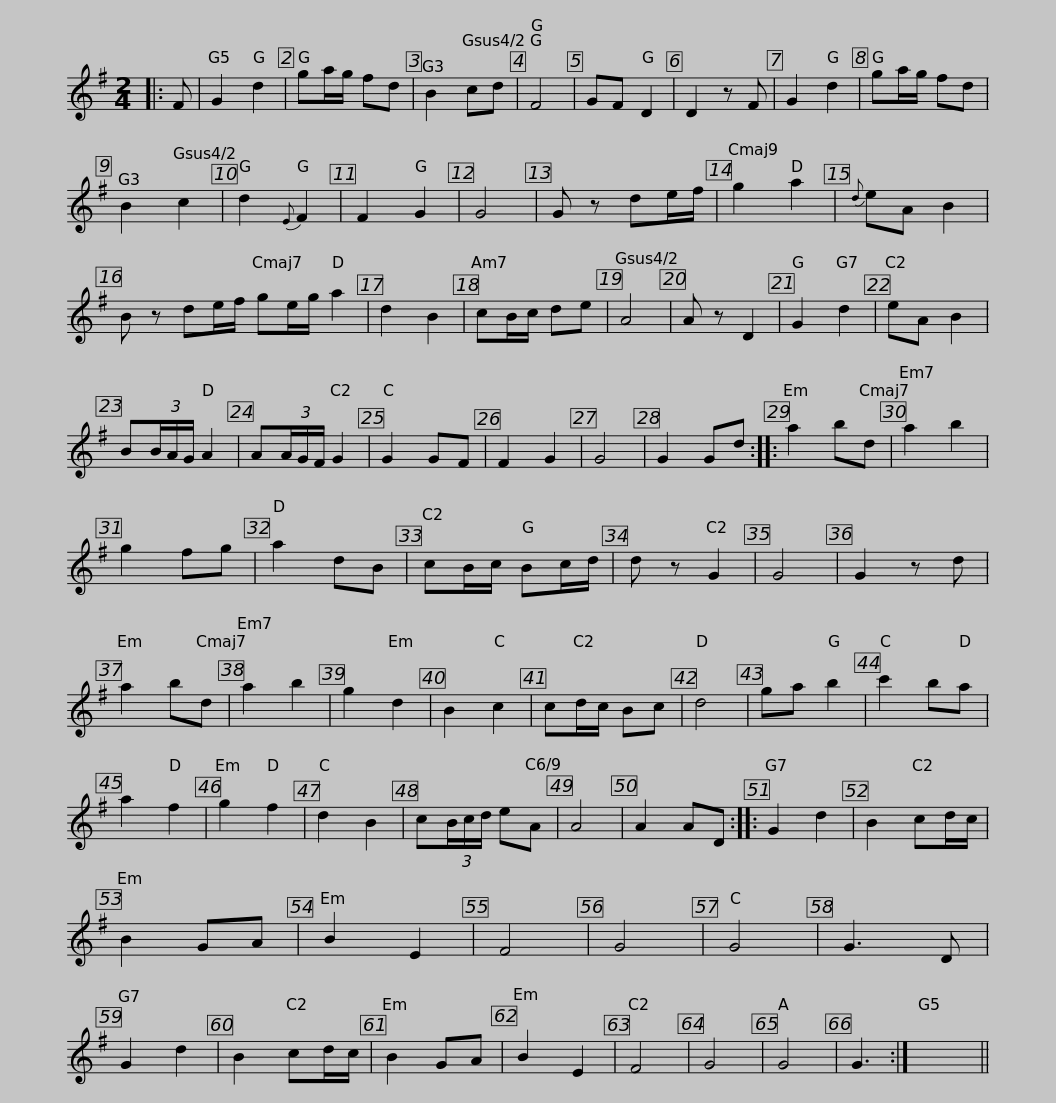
X:1
L:1/8
M:2/4
I:linebreak $
K:G
V:1 treble
V:1
|: F | G2 d2 | ga/g/ fd | B2 cd | F4 | %5
 GF D2 | D2 z F | G2 d2 | ga/g/ fd | B2 c2 | %10
 d2{E} F2 | F2 G2 |$ G4 | G z de/f/ | g2 a2 | %15
{d} eA B2 | B z de/f/ ge/g/ a2 | d2 B2 | cB/c/ de | A4 | %20
 A z D2 | G2 d2 |$ eA B2 | B(3B/A/G/ A2 | A(3A/G/F/ G2 | %25
 G2 GF | F2 G2 | G4 | G2 Gd :: a2 bd | %30
 a2 b2 | g2 fg | a2 dB | cB/c/ Bc/d/ |$ d z G2 | %35
 G4 | G2 z d | a2 bd | a2 b2 | g2 d2 | %40
 B2 c2 | cd/c/ Bc | d4 | ga b2 | c'2 ba | %45
 a2 f2 | g2 f2 | d2 B2 |$ c(3B/c/d/ eA | A4 | %50
 A2 AD :: G2 d2 | B2 cd/c/ | B2 GA | B2 E2 | %55
 F4 | G4 | G4 | G3 D | G2 d2 | %60
 B2 cd/c/ | B2 GA |$ B2 E2 | F4 | G4 | %65
 G4 | G3 :| x4 || %68
